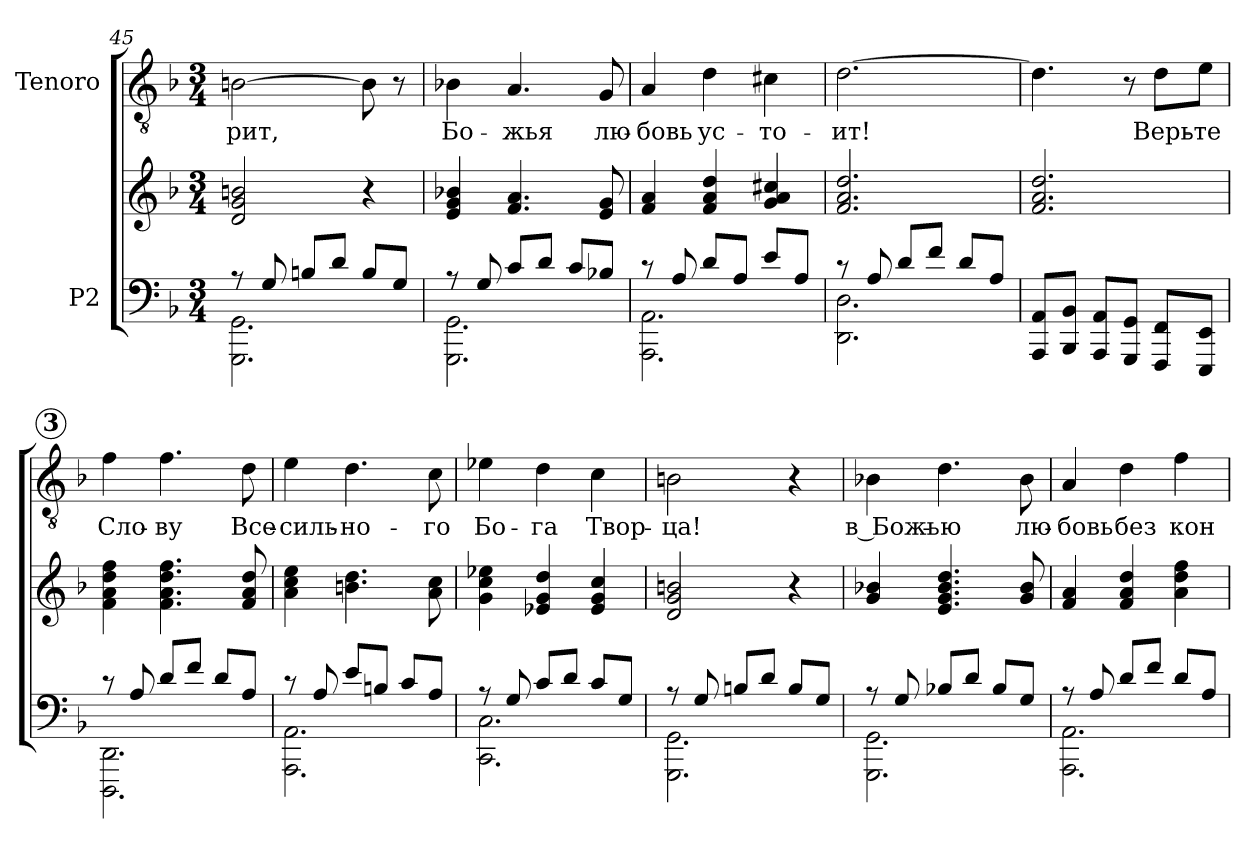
**kern	**kern	**kern	**text
*part2	*part2	*part1	*part1
*staff3	*staff2	*staff1	*staff1
*I"P2	*	*I"Tenoro	*
*clefF4	*clefG2	*clefGv2	*
*	*	*ITrd7c12	*
*k[b-]	*k[b-]	*k[b-]	*
*F:	*F:	*F:	*
*M3/4	*M3/4	*M3/4	*
=45	=45	=45	=45
*^	*	*	*
!	!	!	!	!LO:LY:b:color=#000000
8r	2.GGGi\ 2.GGi	2di/ 2gi 2bni	[>2BBni\	-рит,
8Gi/	.	.	.	.
8Bni/L	.	.	.	.
8di/J	.	.	.	.
8Bi/L	.	4r	8BBi\]	.
8Gi/J	.	.	8r	.
!!LO:LB:g=z
=46	=46	=46	=46	=46
!	!	!	!	!LO:LY:b:color=#000000
8r	2.GGGi\ 2.GGi	4ei/ 4gi 4b-Xi	4BB-Xi\	Бо-
8Gi/	.	.	.	.
!	!	!	!	!LO:LY:b:color=#000000
8ci/L	.	4.fi/ 4.ai	4.AAi/	-жья
8di/J	.	.	.	.
8ci/L	.	.	.	.
!	!	!	!	!LO:LY:b:color=#000000
8B-Xi/J	.	8ei/ 8gi	8GGi/	лю-
=47	=47	=47	=47	=47
!	!	!	!	!LO:LY:b:color=#000000
8r	2.AAAi\ 2.AAi	4fi/ 4ai	4AAi/	-бовь
8Ai/	.	.	.	.
!	!	!	!	!LO:LY:b:color=#000000
8di/L	.	4fi/ 4ai 4ddi	4Di\	ус-
8Ai/J	.	.	.	.
!	!	!	!	!LO:LY:b:color=#000000
8ei/L	.	4gi/ 4ai 4cc#Xi	4C#Xi\	-то-
8Ai/J	.	.	.	.
=48	=48	=48	=48	=48
!	!	!	!	!LO:LY:b:color=#000000
8r	2.DDi\ 2.Di	2.fi/ 2.ai 2.ddi	[>2.Di\	-ит!
8Ai/	.	.	.	.
8di/L	.	.	.	.
8fi/J	.	.	.	.
8di/L	.	.	.	.
8Ai/J	.	.	.	.
*v	*v	*	*	*
=49	=49	=49	=49
8AAAi/ 8AAiL	2.fi/ 2.ai 2.ddi	4.Di\]	.
8BBB-i/ 8BB-iJ	.	.	.
8AAAi/ 8AAiL	.	.	.
8GGGi/ 8GGiJ	.	8r	.
!	!	!	!LO:LY:b:color=#000000
8FFFi/ 8FFiL	.	8Di\L	Верь-
!	!	!	!LO:LY:b:color=#000000
8EEEi/ 8EEiJ	.	8Ei\J	-те
!!LO:REH:place=s1:B:color=#000000:enc=circle:fs=14.414:t=3
=50	=50	=50	=50
*^	*	*	*
!	!	!	!	!LO:LY:b:color=#000000
8r	2.DDDi\ 2.DDi	4fi\ 4ai 4ddi 4ffi	4Fi\	Сло-
8Ai/	.	.	.	.
!	!	!	!	!LO:LY:b:color=#000000
8di/L	.	4.fi\ 4.ai 4.ddi 4.ffi	4.Fi\	-ву
8fi/J	.	.	.	.
8di/L	.	.	.	.
!	!	!	!	!LO:LY:b:color=#000000
8Ai/J	.	8fi/ 8ai 8ddi	8Di\	Все-
!!LO:PB:g=z
=51	=51	=51	=51	=51
!	!	!	!	!LO:LY:b:color=#000000
8r	2.AAAi\ 2.AAi	4ai\ 4cci 4eei	4Ei\	-силь-
8Ai/	.	.	.	.
!	!	!	!	!LO:LY:b:color=#000000
8ei/L	.	4.bni\ 4.ddi	4.Di\	-но-
8Bni/J	.	.	.	.
8ci/L	.	.	.	.
!	!	!	!	!LO:LY:b:color=#000000
8Ai/J	.	8ai\ 8cci	8Ci\	-го
=52	=52	=52	=52	=52
!	!	!	!	!LO:LY:b:color=#000000
8r	2.CCi\ 2.Ci	4gi\ 4cci 4ee-Xi	4E-Xi\	Бо-
8Gi/	.	.	.	.
!	!	!	!	!LO:LY:b:color=#000000
8ci/L	.	4e-Xi/ 4gi 4ddi	4Di\	-га
8di/J	.	.	.	.
!	!	!	!	!LO:LY:b:color=#000000
8ci/L	.	4e-i/ 4gi 4cci	4Ci\	Твор-
8Gi/J	.	.	.	.
=53	=53	=53	=53	=53
!	!	!	!	!LO:LY:b:color=#000000
8r	2.GGGi\ 2.GGi	2di/ 2gi 2bni	2BBni\	-ца!
8Gi/	.	.	.	.
8Bni/L	.	.	.	.
8di/J	.	.	.	.
8Bi/L	.	4r	4r	.
8Gi/J	.	.	.	.
=54	=54	=54	=54	=54
!	!	!	!	!LO:LY:b:color=#000000
8r	2.GGGi\ 2.GGi	4gi/ 4b-Xi	4BB-Xi\	в Божь-
8Gi/	.	.	.	.
!	!	!	!	!LO:LY:b:color=#000000
8B-Xi/L	.	4.ei/ 4.gi 4.b-i 4.ddi	4.Di\	-ю
8di/J	.	.	.	.
8B-i/L	.	.	.	.
!	!	!	!	!LO:LY:b:color=#000000
8Gi/J	.	8gi/ 8b-i	8BB-i\	лю-
=55	=55	=55	=55	=55
!	!	!	!	!LO:LY:b:color=#000000
8r	2.AAAi\ 2.AAi	4fi/ 4ai	4AAi/	-бовь
8Ai/	.	.	.	.
!	!	!	!	!LO:LY:b:color=#000000
8di/L	.	4fi/ 4ai 4ddi	4Di\	без
8fi/J	.	.	.	.
!	!	!	!	!LO:LY:b:color=#000000
8di/L	.	4ai\ 4ddi 4ffi	4Fi\	кон-
8Ai/J	.	.	.	.
*v	*v	*	*	*
=	=	=	=
*-	*-	*-	*-
